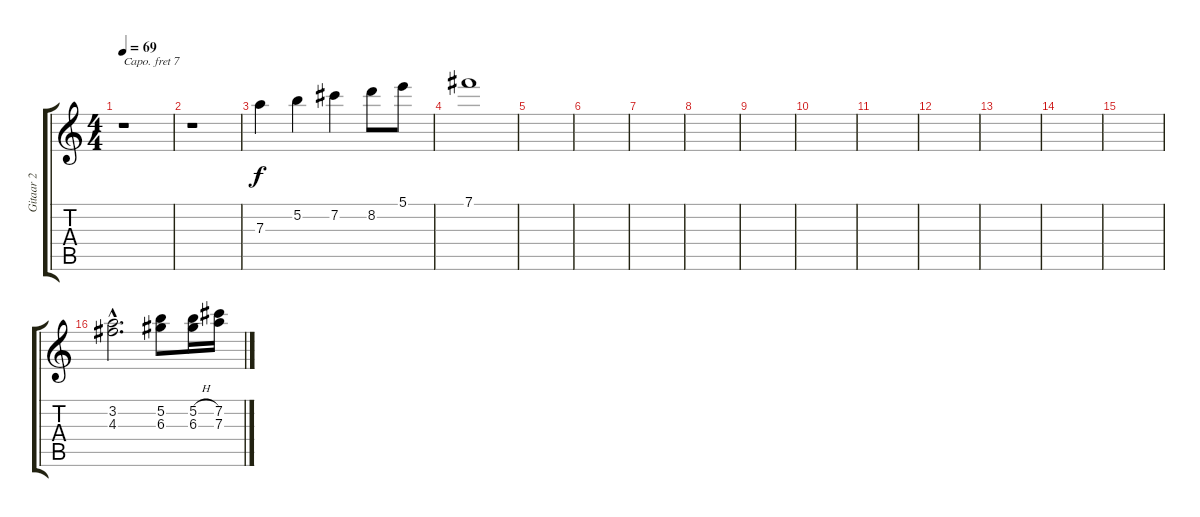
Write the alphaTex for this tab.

\track ("Gitaar 2" "Gitaar 2") {instrument acousticguitarnylon}
\staff {score tabs}
\capo 7
\tuning (E4 B3 G3 D3 A2 E2) {hide}
\ts (4 4)
\tempo 69
\clef g2
\ks c
r.1{dy f} |
r.1 |
7.3.4 5.2.4 7.2.4 8.2.8 5.1.8 |
7.1.1 |
|
|
|
|
|
|
|
|
|
|
|
(3.2{hac} 4.3{hac}).2{d} (5.2 6.3).8 (5.2{h} 6.3{h}).16 (7.2 7.3).16
